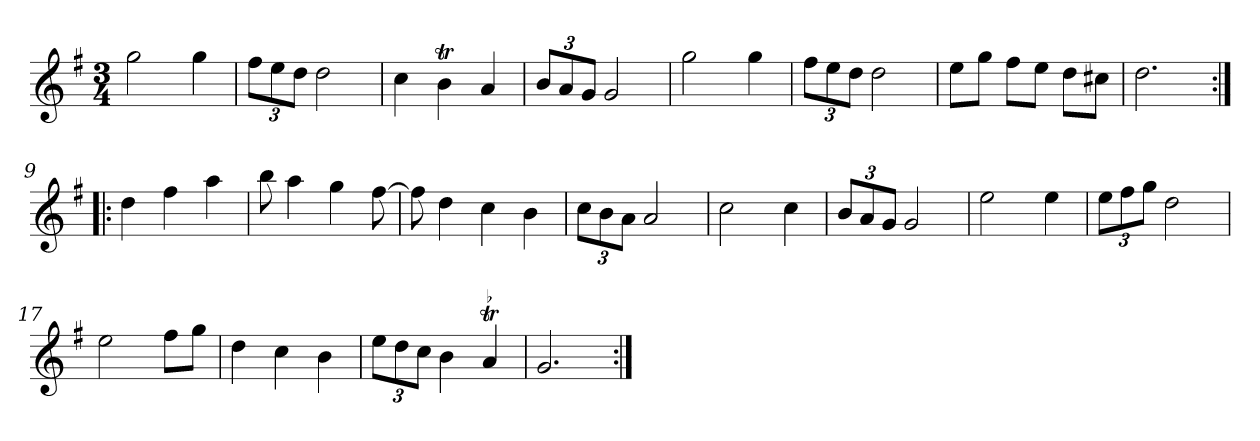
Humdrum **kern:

**kern
*part1
*staff1
*clefG2
*k[f#]
*G:
*M3/4
*MM120
=1
2gg
4gg
=2
12ff#\L
12ee\
12dd\J
2dd
=3
4cc
4bt
4a
=4
12b/L
12a/
12g/J
2g
=5
2gg
4gg
=6
12ff#\L
12ee\
12dd\J
2dd
=7
8ee\L
8gg\J
8ff#\L
8ee\J
8dd\L
8cc#X\J
=8
2.dd
=9:|!|:
4dd
4ff#
4aa
=10
8bb
4aa
4gg
[8ff#
=11
8ff#]
4dd
4cc
4b
=12
12cc\L
12b\
12a\J
2a
=13
2cc
4cc
=14
12b/L
12a/
12g/J
2g
=15
2ee
4ee
=16
12ee\L
12ff#\
12gg\J
2dd
=17
2ee
8ff#\L
8gg\J
=18
4dd
4cc
4b
=19
12ee\L
12dd\
12cc\J
4b
!LO:TR:acc=-
4at
=20
2.g
=:|!
*-
